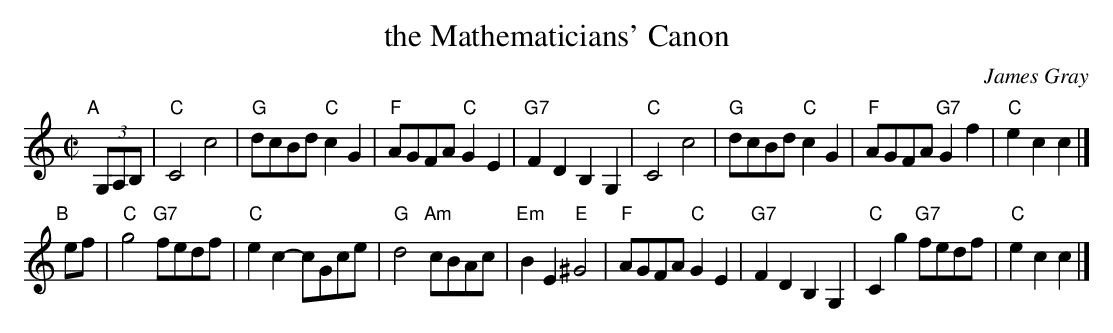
X:1
T: the Mathematicians' Canon
C: James Gray
M: C|
L: 1/8
K: C
"A"[|] (3G,A,B, |\
"C"C4 c4 | "G"dcBd "C"c2G2 | "F"AGFA "C"G2E2 | "G7"F2D2 B,2G,2 |\
"C"C4 c4 | "G"dcBd "C"c2G2 | "F"AGFA "G7"G2f2 | "C"e2c2 c2 |]
"B"[|] ef |\
"C"g4 "G7"fedf | "C"e2c2- cGce | "G"d4 "Am"cBAc | "Em"B2E2 "E"^G4 |\
"F"AGFA "C"G2E2 | "G7"F2D2 B,2G,2 | "C"C2g2 "G7"fedf | "C"e2c2 c2 |]
